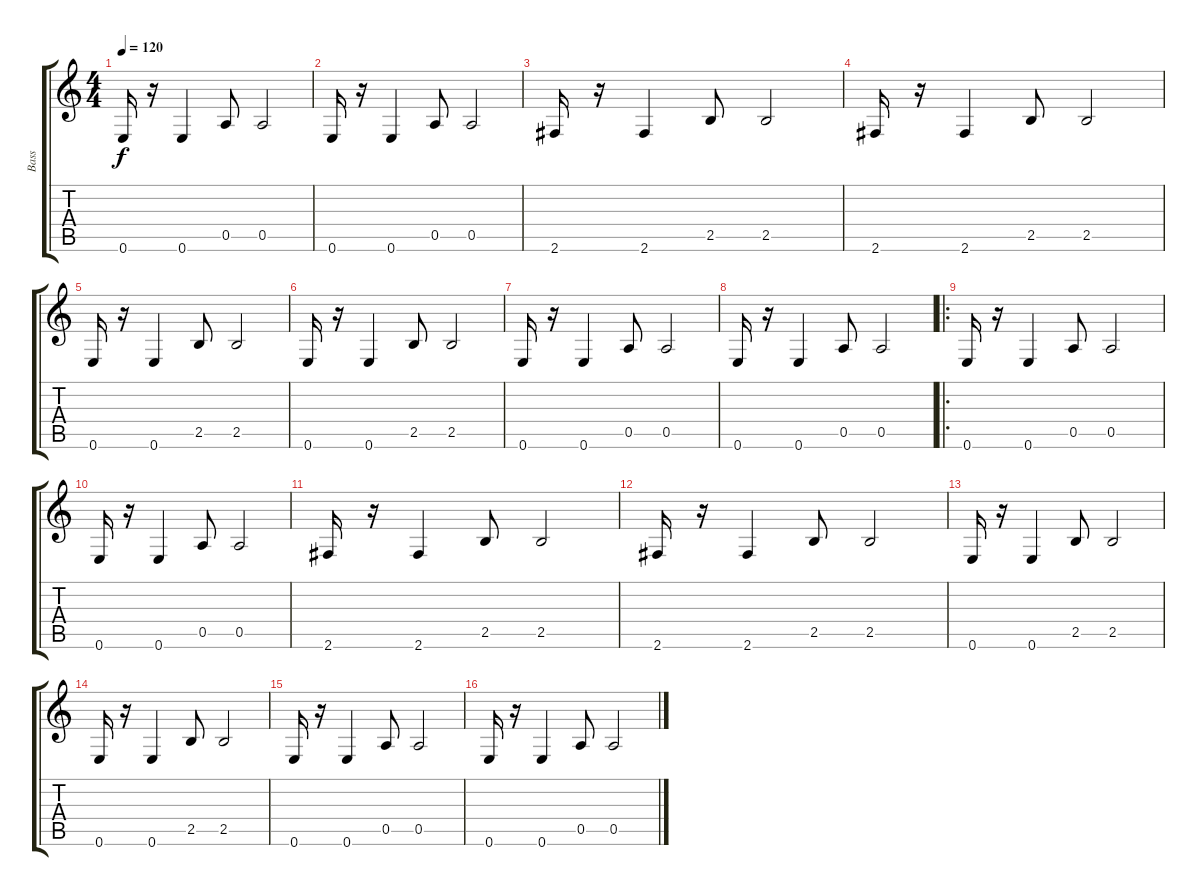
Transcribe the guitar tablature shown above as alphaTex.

\track ("Bass" "Bass") {instrument electricbasspick}
\staff {score tabs}
\tuning (E4 B3 G3 D3 A2 E2) {hide}
\ts (4 4)
\tempo 120
\clef g2
\ks c
0.6.16{dy f} r.16 0.6.4 0.5.8 0.5.2 |
0.6.16 r.16 0.6.4 0.5.8 0.5.2 |
2.6.16 r.16 2.6.4 2.5.8 2.5.2 |
2.6.16 r.16 2.6.4 2.5.8 2.5.2 |
0.6.16 r.16 0.6.4 2.5.8 2.5.2 |
0.6.16 r.16 0.6.4 2.5.8 2.5.2 |
0.6.16 r.16 0.6.4 0.5.8 0.5.2 |
0.6.16 r.16 0.6.4 0.5.8 0.5.2 |
\ro
0.6.16 r.16 0.6.4 0.5.8 0.5.2 |
0.6.16 r.16 0.6.4 0.5.8 0.5.2 |
2.6.16 r.16 2.6.4 2.5.8 2.5.2 |
2.6.16 r.16 2.6.4 2.5.8 2.5.2 |
0.6.16 r.16 0.6.4 2.5.8 2.5.2 |
0.6.16 r.16 0.6.4 2.5.8 2.5.2 |
0.6.16 r.16 0.6.4 0.5.8 0.5.2 |
0.6.16 r.16 0.6.4 0.5.8 0.5.2
